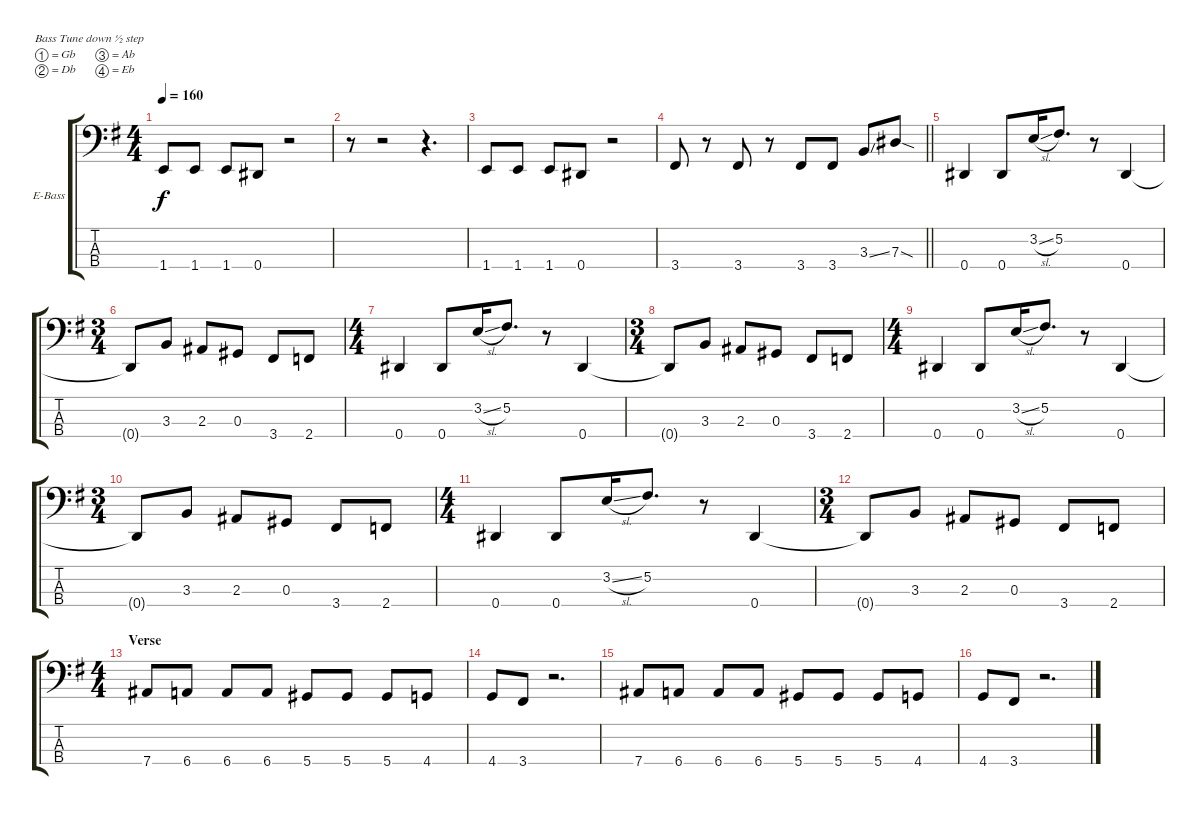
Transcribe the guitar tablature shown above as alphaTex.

\defaultSystemsLayout 4
\bracketExtendMode groupsimilarinstruments
\firstSystemTrackNameOrientation horizontal
\otherSystemsTrackNameOrientation horizontal
\track ("Electric Bass" "E-Bass") {instrument electricbassfinger}
\staff {score tabs}
\tuning (Gb2 Db2 Ab1 Eb1)
\ts (4 4)
\tempo 160
\clef f4
\scale
1.05549
\ks g
1.4.8{dy f} 1.4.8 1.4.8 0.4.8 r.2 |
\scale
0.944515 r.8 r.2 r.4{d} |
\scale
1.05549 1.4.8 1.4.8 1.4.8 0.4.8 r.2 |
\scale
0.944515
\barLineRight lightlight
3.4.8 r.8 3.4.8 r.8 3.4.8 3.4.8 3.3{ss}.8 7.3{sod}.8 |
\scale
1.05549 0.4.4 0.4.8 3.2{sl}.16 5.2.8{d} r.8 0.4.4 |
\ts (3 4)
\scale
0.944515 0.4{t}.8 3.3.8 2.3.8 0.3.8 3.4.8 2.4.8 |
\ts (4 4)
\scale
1.08575 0.4.4 0.4.8 3.2{sl}.16 5.2.8{d} r.8 0.4.4 |
\ts (3 4)
\scale
0.91425 0.4{t}.8 3.3.8 2.3.8 0.3.8 3.4.8 2.4.8 |
\ts (4 4)
\scale
1.08575 0.4.4 0.4.8 3.2{sl}.16 5.2.8{d} r.8 0.4.4 |
\ts (3 4)
\scale
0.91425 0.4{t}.8 3.3.8 2.3.8 0.3.8 3.4.8 2.4.8 |
\ts (4 4)
\scale
1.08575 0.4.4 0.4.8 3.2{sl}.16 5.2.8{d} r.8 0.4.4 |
\ts (3 4)
\scale
0.91425 0.4{t}.8 3.3.8 2.3.8 0.3.8 3.4.8 2.4.8 |
\ts (4 4)
\section ("" "Verse")
\scale
1.08575 7.4.8 6.4.8 6.4.8 6.4.8 5.4.8 5.4.8 5.4.8 4.4.8 |
\scale
0.91425 4.4.8 3.4.8 r.2{d} |
\scale
1.05549 7.4.8 6.4.8 6.4.8 6.4.8 5.4.8 5.4.8 5.4.8 4.4.8 |
\scale
0.944515 4.4.8 3.4.8 r.2{d}
